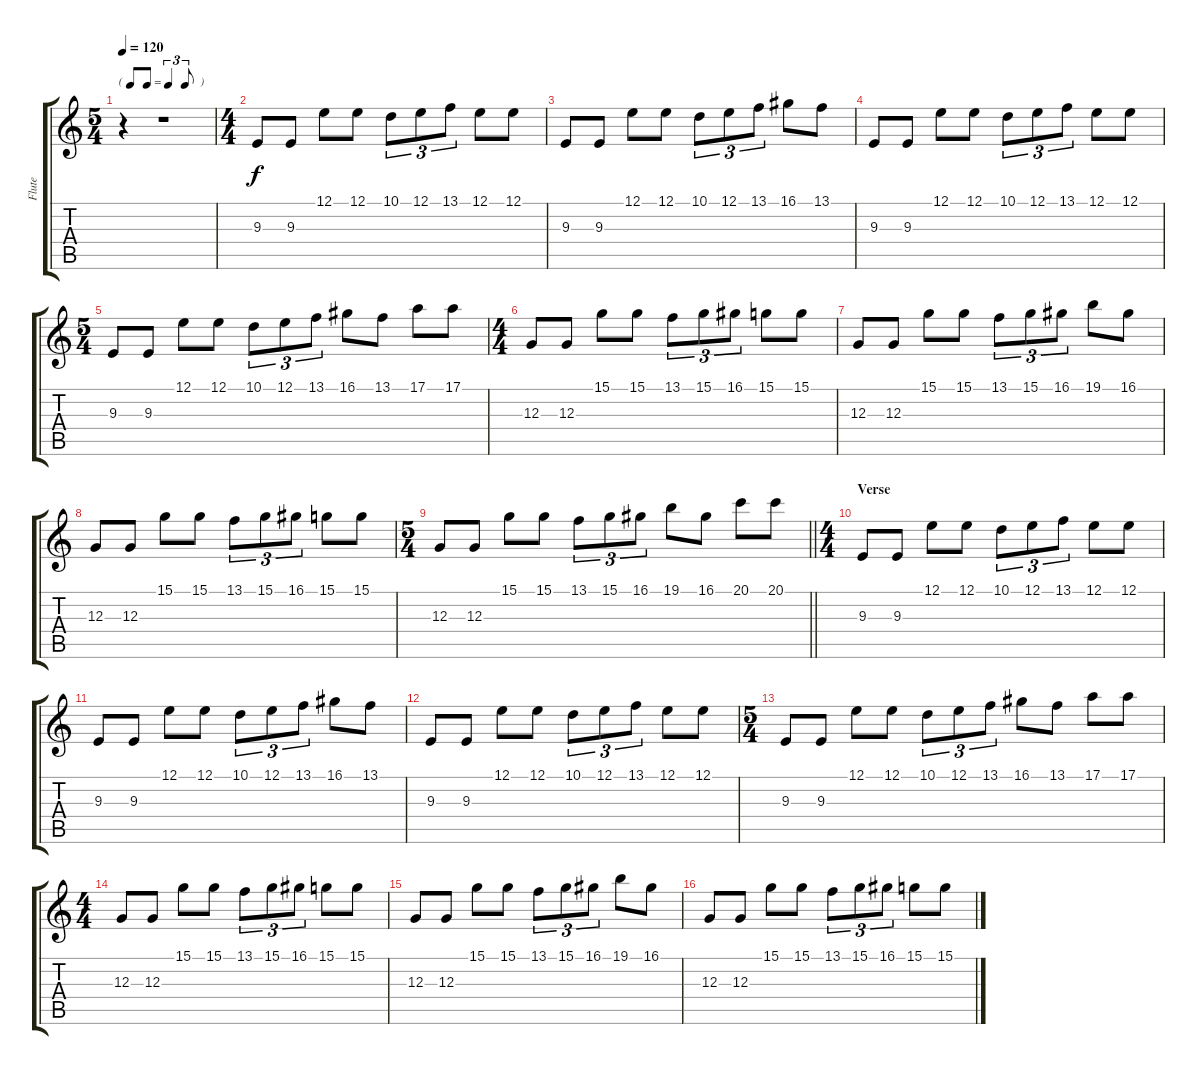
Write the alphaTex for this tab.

\track ("Flute" "Flute") {instrument panflute}
\staff {score tabs}
\tuning (E4 B3 G3 D3 A2 E2) {hide}
\ts (5 4)
\tf triplet8th
\tempo 120
\clef g2
\ks c
r.4{dy f} r.1 |
\ts (4 4)
9.3.8 9.3.8 12.1.8 12.1.8 10.1.8{tu (3 2)} 12.1.8{tu (3 2)} 13.1.8{tu (3 2)} 12.1.8 12.1.8 |
9.3.8 9.3.8 12.1.8 12.1.8 10.1.8{tu (3 2)} 12.1.8{tu (3 2)} 13.1.8{tu (3 2)} 16.1.8 13.1.8 |
9.3.8 9.3.8 12.1.8 12.1.8 10.1.8{tu (3 2)} 12.1.8{tu (3 2)} 13.1.8{tu (3 2)} 12.1.8 12.1.8 |
\ts (5 4)
9.3.8 9.3.8 12.1.8 12.1.8 10.1.8{tu (3 2)} 12.1.8{tu (3 2)} 13.1.8{tu (3 2)} 16.1.8 13.1.8 17.1.8 17.1.8 |
\ts (4 4)
12.3.8 12.3.8 15.1.8 15.1.8 13.1.8{tu (3 2)} 15.1.8{tu (3 2)} 16.1.8{tu (3 2)} 15.1.8 15.1.8 |
12.3.8 12.3.8 15.1.8 15.1.8 13.1.8{tu (3 2)} 15.1.8{tu (3 2)} 16.1.8{tu (3 2)} 19.1.8 16.1.8 |
12.3.8 12.3.8 15.1.8 15.1.8 13.1.8{tu (3 2)} 15.1.8{tu (3 2)} 16.1.8{tu (3 2)} 15.1.8 15.1.8 |
\ts (5 4)
\barLineRight lightlight
12.3.8 12.3.8 15.1.8 15.1.8 13.1.8{tu (3 2)} 15.1.8{tu (3 2)} 16.1.8{tu (3 2)} 19.1.8 16.1.8 20.1.8 20.1.8 |
\ts (4 4)
\section ("" "Verse")
9.3.8 9.3.8 12.1.8 12.1.8 10.1.8{tu (3 2)} 12.1.8{tu (3 2)} 13.1.8{tu (3 2)} 12.1.8 12.1.8 |
9.3.8 9.3.8 12.1.8 12.1.8 10.1.8{tu (3 2)} 12.1.8{tu (3 2)} 13.1.8{tu (3 2)} 16.1.8 13.1.8 |
9.3.8 9.3.8 12.1.8 12.1.8 10.1.8{tu (3 2)} 12.1.8{tu (3 2)} 13.1.8{tu (3 2)} 12.1.8 12.1.8 |
\ts (5 4)
9.3.8 9.3.8 12.1.8 12.1.8 10.1.8{tu (3 2)} 12.1.8{tu (3 2)} 13.1.8{tu (3 2)} 16.1.8 13.1.8 17.1.8 17.1.8 |
\ts (4 4)
12.3.8 12.3.8 15.1.8 15.1.8 13.1.8{tu (3 2)} 15.1.8{tu (3 2)} 16.1.8{tu (3 2)} 15.1.8 15.1.8 |
12.3.8 12.3.8 15.1.8 15.1.8 13.1.8{tu (3 2)} 15.1.8{tu (3 2)} 16.1.8{tu (3 2)} 19.1.8 16.1.8 |
12.3.8 12.3.8 15.1.8 15.1.8 13.1.8{tu (3 2)} 15.1.8{tu (3 2)} 16.1.8{tu (3 2)} 15.1.8 15.1.8
